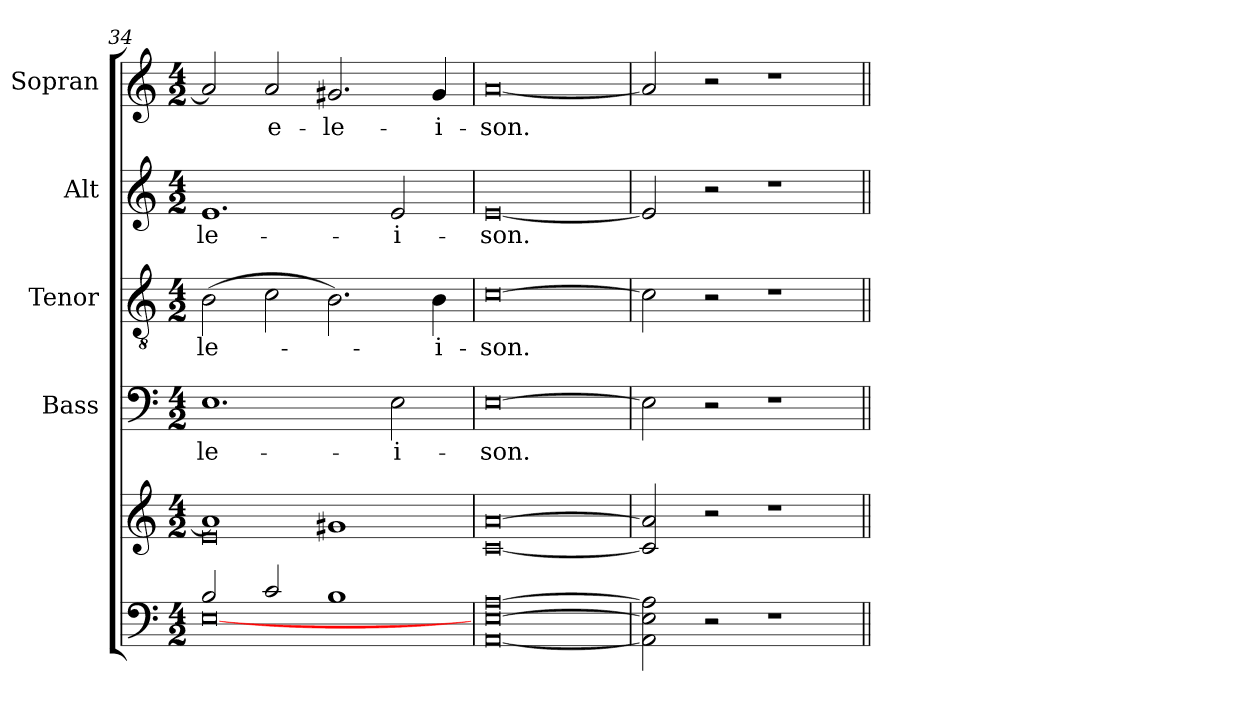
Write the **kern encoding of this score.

**kern	**kern	**kern	**text	**kern	**text	**kern	**text	**kern	**text
*part5	*part5	*part4	*part4	*part3	*part3	*part2	*part2	*part1	*part1
*staff6	*staff5	*staff4	*staff4	*staff3	*staff3	*staff2	*staff2	*staff1	*staff1
*	*	*I"Bass	*	*I"Tenor	*	*I"Alt	*	*I"Sopran	*
*	*	*I'B.	*	*I'T.	*	*I'A.	*	*I'S.	*
*clefF4	*clefG2	*clefF4	*	*clefGv2	*	*clefG2	*	*clefG2	*
*k[]	*k[]	*k[]	*	*k[]	*	*k[]	*	*k[]	*
*C:	*C:	*C:	*	*C:	*	*C:	*	*C:	*
*M4/2	*M4/2	*M4/2	*	*M4/2	*	*M4/2	*	*M4/2	*
=34	=34	=34	=34	=34	=34	=34	=34	=34	=34
*^	*^	*	*	*	*	*	*	*	*
!	!	!	!	!	!LO:LY:b	!	!LO:LY:b	!	!LO:LY:b	!	!
2B/	[<0E	1a]	0e	1.E	-le-	(>2B\	-le-	1.e	-le-	2a/]	.
!	!	!	!	!	!	!	!	!	!	!	!LO:LY:b
2c/	.	.	.	.	.	2c\	.	.	.	2a/	e-
!	!	!	!	!	!	!	!	!	!	!	!LO:LY:b
1B	.	1g#X	.	.	.	2.B\)	.	.	.	2.g#X/	-le-
!	!	!	!	!	!LO:LY:b	!	!	!	!LO:LY:b	!	!
.	.	.	.	2E\	-i-	.	.	2e/	-i-	.	.
!	!	!	!	!	!	!	!LO:LY:b	!	!	!	!LO:LY:b
.	.	.	.	.	.	4B\	-i-	.	.	4g#/	-i-
*v	*v	*	*	*	*	*	*	*	*	*	*
*	*v	*v	*	*	*	*	*	*	*	*
=35	=35	=35	=35	=35	=35	=35	=35	=35	=35
!	!	!	!LO:LY:b	!	!LO:LY:b	!	!LO:LY:b	!	!LO:LY:b
[0AA [0E [0A	[0c [0a	[0E	-son.	[0c	-son.	[0e	-son.	[0a	-son.
=36	=36	=36	=36	=36	=36	=36	=36	=36	=36
2AA\] 2E\] 2A\]	2c/] 2a/]	2E\]	.	2c\]	.	2e/]	.	2a/]	.
2r	2r	2r	.	2r	.	2r	.	2r	.
1r	1r	1r	.	1r	.	1r	.	1r	.
=||	=||	=||	=||	=||	=||	=||	=||	=||	=||
*-	*-	*-	*-	*-	*-	*-	*-	*-	*-
